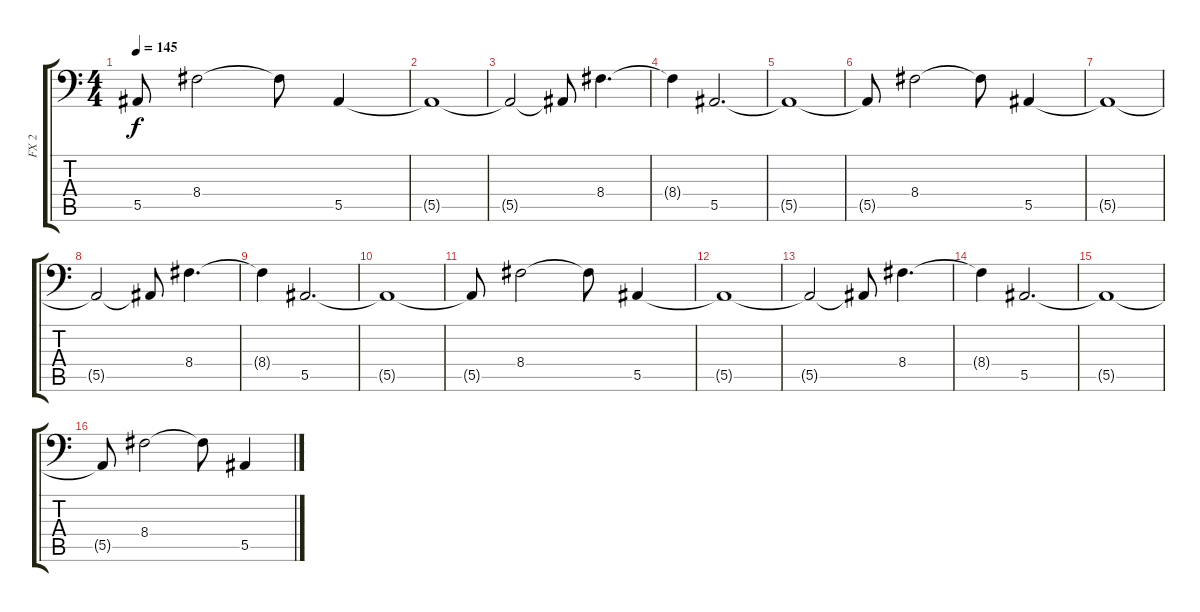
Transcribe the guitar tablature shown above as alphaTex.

\track ("FX 2" "FX 2") {instrument fx5brightness}
\staff {score tabs}
\tuning (E4 G3 Eb3 Bb2 F2 Bb1) {hide}
\ts (4 4)
\tempo 145
\clef f4
\ks c
5.5{t}.8{dy f} 8.4.2 8.4{t}.8 5.5.4 |
5.5{t}.1 |
5.5{t}.2 5.5{t}.8 8.4.4{d} |
8.4{t}.4 5.5.2{d} |
5.5{t}.1 |
5.5{t}.8 8.4.2 8.4{t}.8 5.5.4 |
5.5{t}.1 |
5.5{t}.2 5.5{t}.8 8.4.4{d} |
8.4{t}.4 5.5.2{d} |
5.5{t}.1 |
5.5{t}.8 8.4.2 8.4{t}.8 5.5.4 |
5.5{t}.1 |
5.5{t}.2 5.5{t}.8 8.4.4{d} |
8.4{t}.4 5.5.2{d} |
5.5{t}.1 |
5.5{t}.8 8.4.2 8.4{t}.8 5.5.4
